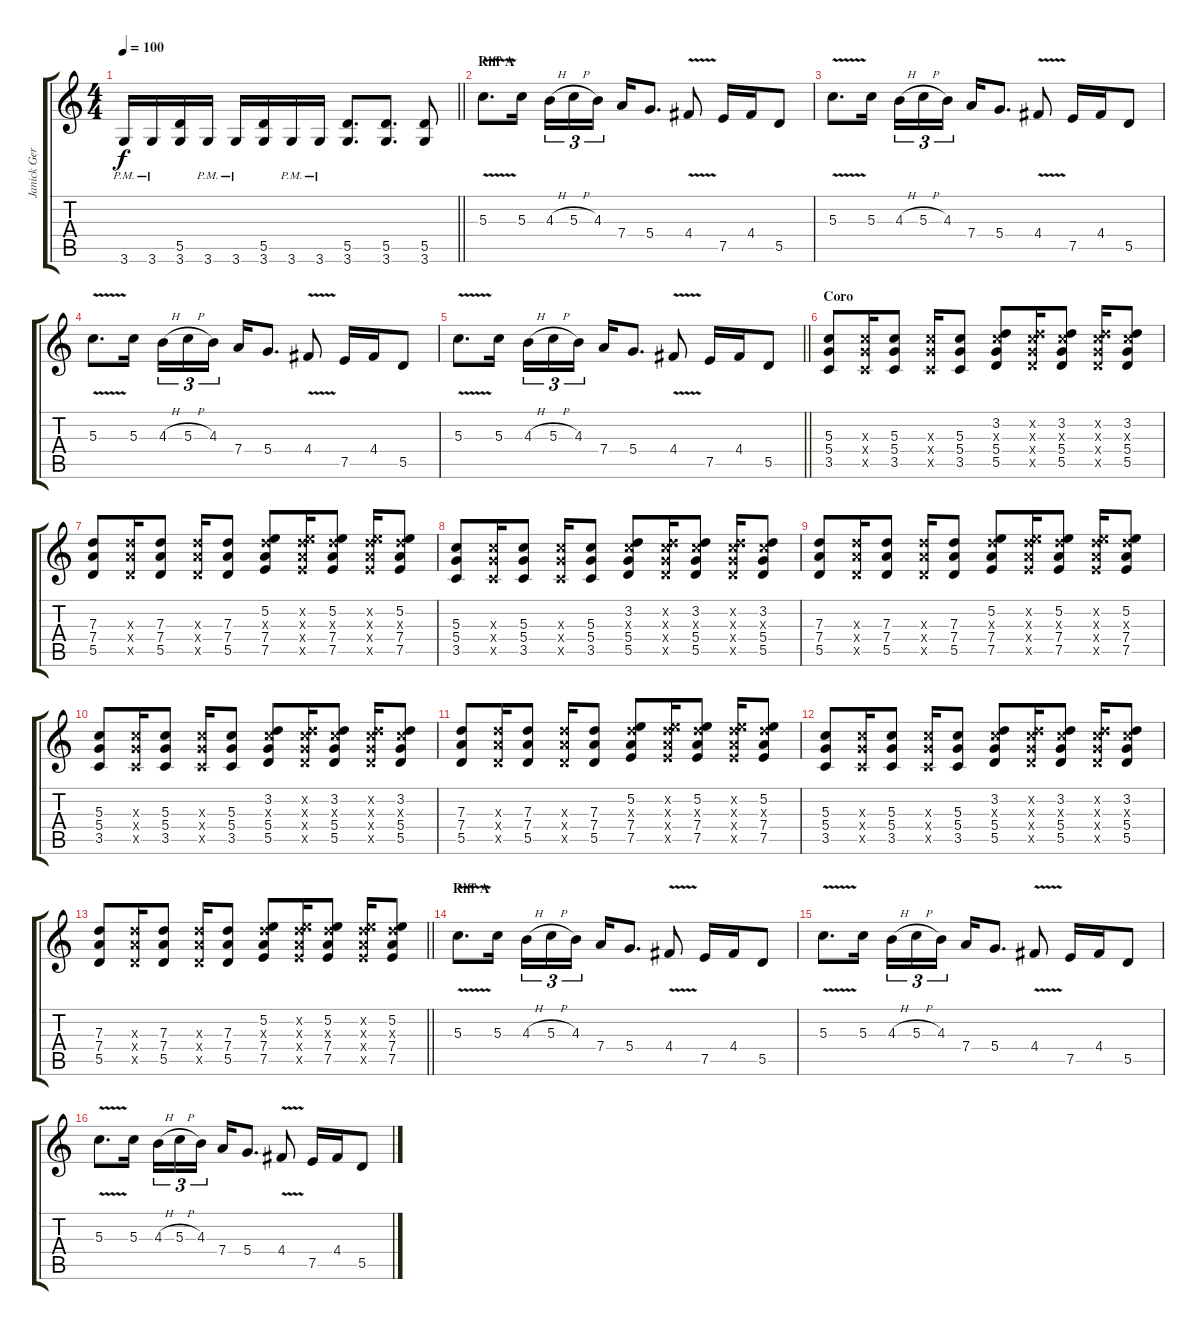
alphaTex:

\track ("Janick Gers" "Janick Ger") {instrument distortionguitar}
\staff {score tabs}
\tuning (E4 B3 G3 D3 A2 E2) {hide}
\ts (4 4)
\tempo 100
\clef g2
\barLineRight lightlight
\ks c
3.6{pm}.16{dy f} 3.6{pm}.16 (5.5 3.6).16 3.6{pm}.16 3.6{pm}.16 (5.5 3.6).16 3.6{pm}.16 3.6{pm}.16 (5.5 3.6).8{d} (5.5 3.6).8{d} (5.5 3.6).8 |
\section ("" "Riff A")
5.3{v}.8{d} 5.3.16 4.3{h}.16{tu (3 2)} 5.3{h}.16{tu (3 2)} 4.3.16{tu (3 2) beam splitsecondary} 7.4.16 5.4.8{d} 4.4{v}.8 7.5.16 4.4.16 5.5.8 |
5.3{v}.8{d} 5.3.16 4.3{h}.16{tu (3 2)} 5.3{h}.16{tu (3 2)} 4.3.16{tu (3 2) beam splitsecondary} 7.4.16 5.4.8{d} 4.4{v}.8 7.5.16 4.4.16 5.5.8 |
5.3{v}.8{d} 5.3.16 4.3{h}.16{tu (3 2)} 5.3{h}.16{tu (3 2)} 4.3.16{tu (3 2) beam splitsecondary} 7.4.16 5.4.8{d} 4.4{v}.8 7.5.16 4.4.16 5.5.8 |
\barLineRight lightlight
5.3{v}.8{d} 5.3.16 4.3{h}.16{tu (3 2)} 5.3{h}.16{tu (3 2)} 4.3.16{tu (3 2) beam splitsecondary} 7.4.16 5.4.8{d} 4.4{v}.8 7.5.16 4.4.16 5.5.8 |
\section ("" "Coro")
(5.3 5.4 3.5).8 (5.3{x} 5.4{x} 3.5{x}).16 (5.3 5.4 3.5).8 (5.3{x} 5.4{x} 3.5{x}).16 (5.3 5.4 3.5).8 (3.2 5.3{x} 5.4 5.5).8 (3.2{x} 5.3{x} 5.4{x} 5.5{x}).16 (3.2 5.3{x} 5.4 5.5).8 (3.2{x} 5.3{x} 5.4{x} 5.5{x}).16 (3.2 5.3{x} 5.4 5.5).8 |
(7.3 7.4 5.5).8 (7.3{x} 7.4{x} 5.5{x}).16 (7.3 7.4 5.5).8 (7.3{x} 7.4{x} 5.5{x}).16 (7.3 7.4 5.5).8 (5.2 7.3{x} 7.4 7.5).8 (5.2{x} 7.3{x} 7.4{x} 7.5{x}).16 (5.2 7.3{x} 7.4 7.5).8 (5.2{x} 7.3{x} 7.4{x} 7.5{x}).16 (5.2 7.3{x} 7.4 7.5).8 |
(5.3 5.4 3.5).8 (5.3{x} 5.4{x} 3.5{x}).16 (5.3 5.4 3.5).8 (5.3{x} 5.4{x} 3.5{x}).16 (5.3 5.4 3.5).8 (3.2 5.3{x} 5.4 5.5).8 (3.2{x} 5.3{x} 5.4{x} 5.5{x}).16 (3.2 5.3{x} 5.4 5.5).8 (3.2{x} 5.3{x} 5.4{x} 5.5{x}).16 (3.2 5.3{x} 5.4 5.5).8 |
(7.3 7.4 5.5).8 (7.3{x} 7.4{x} 5.5{x}).16 (7.3 7.4 5.5).8 (7.3{x} 7.4{x} 5.5{x}).16 (7.3 7.4 5.5).8 (5.2 7.3{x} 7.4 7.5).8 (5.2{x} 7.3{x} 7.4{x} 7.5{x}).16 (5.2 7.3{x} 7.4 7.5).8 (5.2{x} 7.3{x} 7.4{x} 7.5{x}).16 (5.2 7.3{x} 7.4 7.5).8 |
(5.3 5.4 3.5).8 (5.3{x} 5.4{x} 3.5{x}).16 (5.3 5.4 3.5).8 (5.3{x} 5.4{x} 3.5{x}).16 (5.3 5.4 3.5).8 (3.2 5.3{x} 5.4 5.5).8 (3.2{x} 5.3{x} 5.4{x} 5.5{x}).16 (3.2 5.3{x} 5.4 5.5).8 (3.2{x} 5.3{x} 5.4{x} 5.5{x}).16 (3.2 5.3{x} 5.4 5.5).8 |
(7.3 7.4 5.5).8 (7.3{x} 7.4{x} 5.5{x}).16 (7.3 7.4 5.5).8 (7.3{x} 7.4{x} 5.5{x}).16 (7.3 7.4 5.5).8 (5.2 7.3{x} 7.4 7.5).8 (5.2{x} 7.3{x} 7.4{x} 7.5{x}).16 (5.2 7.3{x} 7.4 7.5).8 (5.2{x} 7.3{x} 7.4{x} 7.5{x}).16 (5.2 7.3{x} 7.4 7.5).8 |
(5.3 5.4 3.5).8 (5.3{x} 5.4{x} 3.5{x}).16 (5.3 5.4 3.5).8 (5.3{x} 5.4{x} 3.5{x}).16 (5.3 5.4 3.5).8 (3.2 5.3{x} 5.4 5.5).8 (3.2{x} 5.3{x} 5.4{x} 5.5{x}).16 (3.2 5.3{x} 5.4 5.5).8 (3.2{x} 5.3{x} 5.4{x} 5.5{x}).16 (3.2 5.3{x} 5.4 5.5).8 |
\barLineRight lightlight
(7.3 7.4 5.5).8 (7.3{x} 7.4{x} 5.5{x}).16 (7.3 7.4 5.5).8 (7.3{x} 7.4{x} 5.5{x}).16 (7.3 7.4 5.5).8 (5.2 7.3{x} 7.4 7.5).8 (5.2{x} 7.3{x} 7.4{x} 7.5{x}).16 (5.2 7.3{x} 7.4 7.5).8 (5.2{x} 7.3{x} 7.4{x} 7.5{x}).16 (5.2 7.3{x} 7.4 7.5).8 |
\section ("" "Riff A")
5.3{v}.8{d} 5.3.16 4.3{h}.16{tu (3 2)} 5.3{h}.16{tu (3 2)} 4.3.16{tu (3 2) beam splitsecondary} 7.4.16 5.4.8{d} 4.4{v}.8 7.5.16 4.4.16 5.5.8 |
5.3{v}.8{d} 5.3.16 4.3{h}.16{tu (3 2)} 5.3{h}.16{tu (3 2)} 4.3.16{tu (3 2) beam splitsecondary} 7.4.16 5.4.8{d} 4.4{v}.8 7.5.16 4.4.16 5.5.8 |
5.3{v}.8{d} 5.3.16 4.3{h}.16{tu (3 2)} 5.3{h}.16{tu (3 2)} 4.3.16{tu (3 2) beam splitsecondary} 7.4.16 5.4.8{d} 4.4{v}.8 7.5.16 4.4.16 5.5.8
